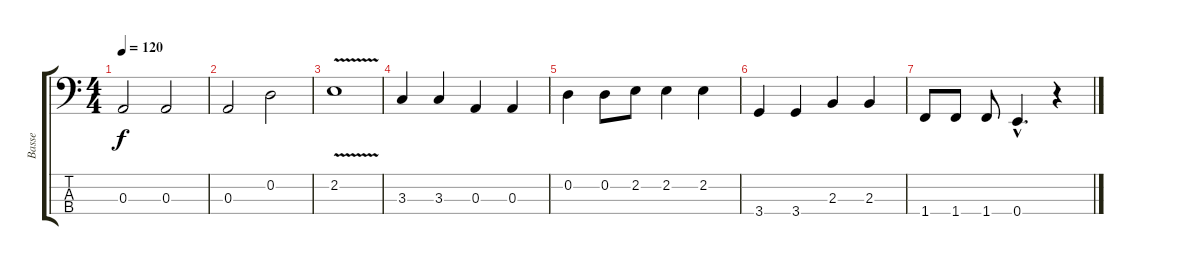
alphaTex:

\track ("Basse" "Basse") {instrument acousticguitarsteel}
\staff {score tabs}
\tuning (G2 D2 A1 E1) {hide}
\ts (4 4)
\tempo 120
\clef f4
\ks c
0.3.2{dy f} 0.3.2 |
0.3.2 0.2.2 |
2.2{v}.1 |
3.3.4 3.3.4 0.3.4 0.3.4 |
0.2.4 0.2.8 2.2.8 2.2.4 2.2.4 |
3.4.4 3.4.4 2.3.4 2.3.4 |
1.4.8 1.4.8 1.4.8 0.4{hac}.4{d} r.4
